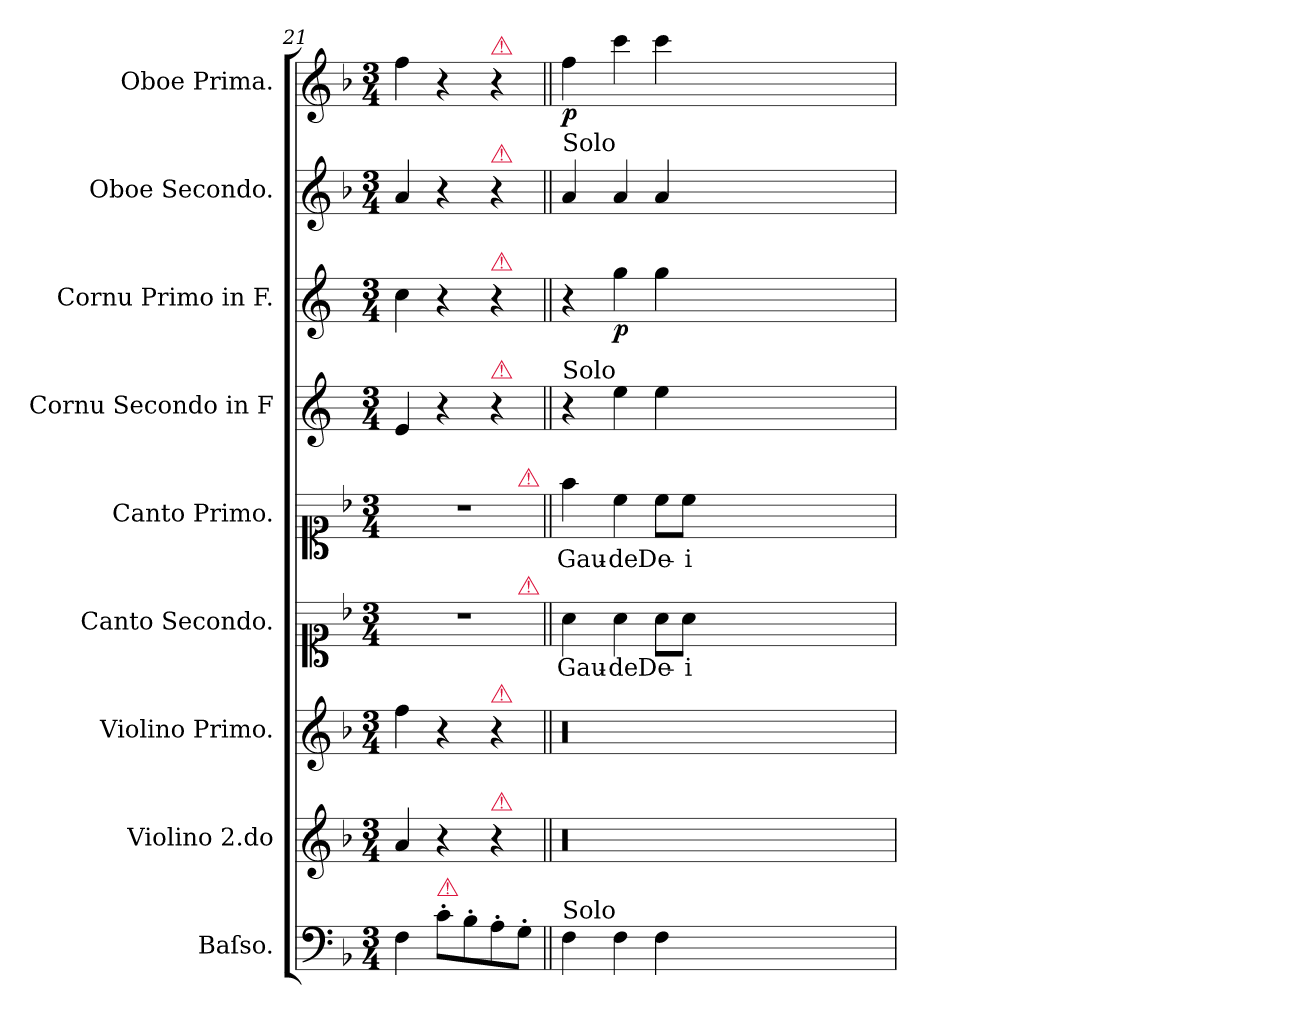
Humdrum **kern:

**kern	**kern	**kern	**kern	**text	**kern	**text	**kern	**kern	**dynam	**kern	**kern	**dynam
*part9	*part8	*part7	*part6	*part6	*part5	*part5	*part4	*part3	*part3	*part2	*part1	*part1
*staff9	*staff8	*staff7	*staff6	*staff6	*staff5	*staff5	*staff4	*staff3	*staff3	*staff2	*staff1	*staff1
*I"Baſso.	*I"Violino 2.do	*I"Violino Primo.	*I"Canto Secondo.	*	*I"Canto Primo.	*	*I"Cornu Secondo in F	*I"Cornu Primo in F.	*	*I"Oboe Secondo.	*I"Oboe Prima.	*
*I'B	*	*I'Vn I	*	*	*	*	*	*I'Cor I in F	*	*	*I'Ob I	*
*clefF4	*clefG2	*clefG2	*clefC1	*	*clefC1	*	*clefG2	*clefG2	*	*clefG2	*clefG2	*
*	*	*	*	*	*	*	*ITrd4c7	*ITrd4c7	*	*	*	*
*k[b-]	*k[b-]	*k[b-]	*k[b-]	*	*k[b-]	*	*k[b-]	*k[b-]	*	*k[b-]	*k[b-]	*
*F:	*F:	*F:	*F:	*	*F:	*	*	*	*	*F:	*F:	*
*M3/4	*M3/4	*M3/4	*M3/4	*	*M3/4	*	*M3/4	*M3/4	*	*M3/4	*M3/4	*
=21	=21	=21	=21	=21	=21	=21	=21	=21	=21	=21	=21	=21
*	*	*	*^	*	*^	*	*	*	*	*	*	*
4F\	4a/	4ff\	2.r	2ryy	.	2.r	2ryy	.	4A/	4f\	.	4a/	4ff\	.
!LO:TX:a:color=crimson:t=⚠	!	!	!	!	!	!	!	!	!	!	!	!	!	!
8c'\L	4r	4r	.	.	.	.	.	.	4r	4r	.	4r	4r	.
8B-'\	.	.	.	.	.	.	.	.	.	.	.	.	.	.
!	!	!	!	!	!	!	!	!	!	!	!	!	!LO:TX:a:color=crimson:t=⚠	!
!	!	!	!	!	!	!	!	!	!	!	!	!LO:TX:a:color=crimson:t=⚠	!	!
!	!	!	!	!	!	!	!	!	!	!LO:TX:a:color=crimson:t=⚠	!	!	!	!
!	!	!	!	!	!	!	!	!	!LO:TX:a:color=crimson:t=⚠	!	!	!	!	!
!	!	!LO:TX:a:color=crimson:t=⚠	!	!	!	!	!	!	!	!	!	!	!	!
!	!LO:TX:a:color=crimson:t=⚠	!	!	!	!	!	!	!	!	!	!	!	!	!
8A'\	4r	4r	.	8ryy	.	.	8ryy	.	4r	4r	.	4r	4r	.
!	!	!	!	!	!	!	!LO:TX:a:color=crimson:t=⚠	!	!	!	!	!	!	!
!	!	!	!	!LO:TX:a:color=crimson:t=⚠	!	!	!	!	!	!	!	!	!	!
8G'\J	.	.	.	8ryy	.	.	8ryy	.	.	.	.	.	.	.
=22||	=22||	=22||	=22||	=22||	=22||	=22||	=22||	=22||	=22||	=22||	=22||	=22||	=22||	=22||
!	!	!	!	!	!	!	!	!	!	!	!	!LO:TX:a:t=Solo	!	!
!	!	!	!	!	!	!	!	!	!LO:TX:a:t=Solo	!	!	!	!	!
!LO:TX:a:t=Solo	!	!	!	!	!	!	!	!	!	!	!	!	!	!
!	!LO:N:vis=00	!LO:N:vis=00	!	!	!	!	!	!	!	!	!	!	!	!
*	*	*	*v	*v	*	*	*	*	*	*	*	*	*	*
*	*	*	*	*	*v	*v	*	*	*	*	*	*	*
4F\	0.r	0.r	4a\	Gau-	4ff\	Gau-	4r	4r	.	4a/	4ff\	p
4F\	.	.	4a\	-de	4cc\	-de	4a\	4cc\	p	4a/	4ccc\	.
4F\	.	.	8a\L	De-	8cc\L	De-	4a\	4cc\	.	4a/	4ccc\	.
.	.	.	8a\J	-i	8cc\J	-i	.	.	.	.	.	.
0ryy	.	.	0ryy	.	0ryy	.	0ryy	0ryy	.	0ryy	0ryy	.
4ryy	.	.	4ryy	.	4ryy	.	4ryy	4ryy	.	4ryy	4ryy	.
=	=	=	=	=	=	=	=	=	=	=	=	=
*-	*-	*-	*-	*-	*-	*-	*-	*-	*-	*-	*-	*-
